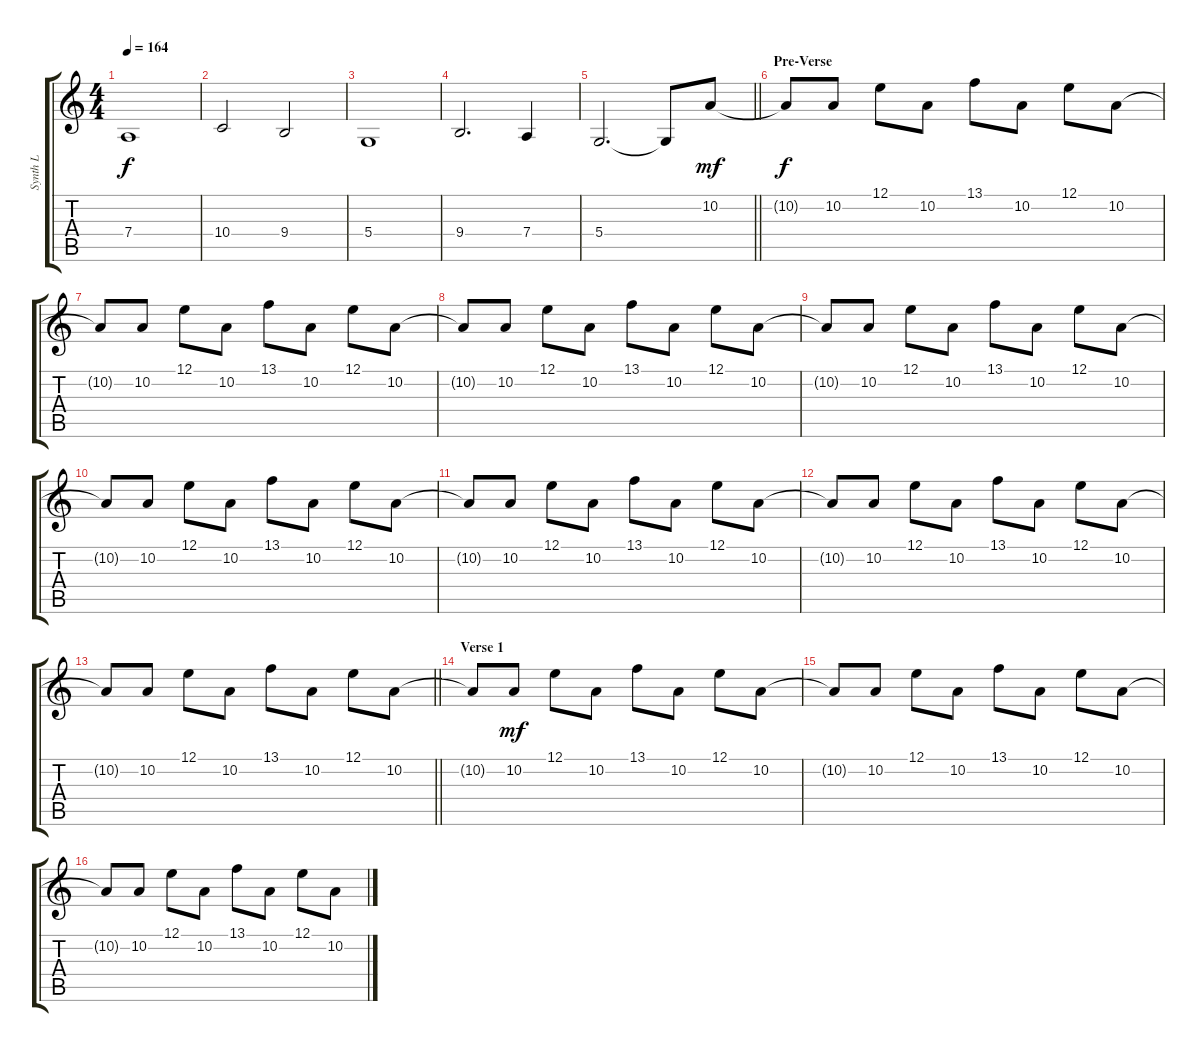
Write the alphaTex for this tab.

\track ("Synth L" "Synth L") {instrument lead2sawtooth}
\staff {score tabs}
\tuning (E4 B3 G3 D3 A2 E2) {hide}
\ts (4 4)
\tempo 164
\clef g2
\ks c
7.4.1{dy f} |
10.4.2 9.4.2 |
5.4.1 |
9.4.2{d} 7.4.4 |
\barLineRight lightlight
5.4.2{d} 5.4{t}.8 10.2.8{dy mf instrument pad1newage} |
\section ("" "Pre-Verse")
10.2{t}.8{dy f} 10.2.8 12.1.8 10.2.8 13.1.8 10.2.8 12.1.8 10.2.8 |
10.2{t}.8 10.2.8 12.1.8 10.2.8 13.1.8 10.2.8 12.1.8 10.2.8 |
10.2{t}.8 10.2.8 12.1.8 10.2.8 13.1.8 10.2.8 12.1.8 10.2.8 |
10.2{t}.8 10.2.8 12.1.8 10.2.8 13.1.8 10.2.8 12.1.8 10.2.8 |
10.2{t}.8 10.2.8 12.1.8 10.2.8 13.1.8 10.2.8 12.1.8 10.2.8 |
10.2{t}.8 10.2.8 12.1.8 10.2.8 13.1.8 10.2.8 12.1.8 10.2.8 |
10.2{t}.8 10.2.8 12.1.8 10.2.8 13.1.8 10.2.8 12.1.8 10.2.8 |
\barLineRight lightlight
10.2{t}.8 10.2.8 12.1.8 10.2.8 13.1.8 10.2.8 12.1.8 10.2.8 |
\section ("" "Verse 1")
10.2{t}.8 10.2.8{dy mf} 12.1.8 10.2.8 13.1.8 10.2.8 12.1.8 10.2.8 |
10.2{t}.8 10.2.8 12.1.8 10.2.8 13.1.8 10.2.8 12.1.8 10.2.8 |
10.2{t}.8 10.2.8 12.1.8 10.2.8 13.1.8 10.2.8 12.1.8 10.2.8
